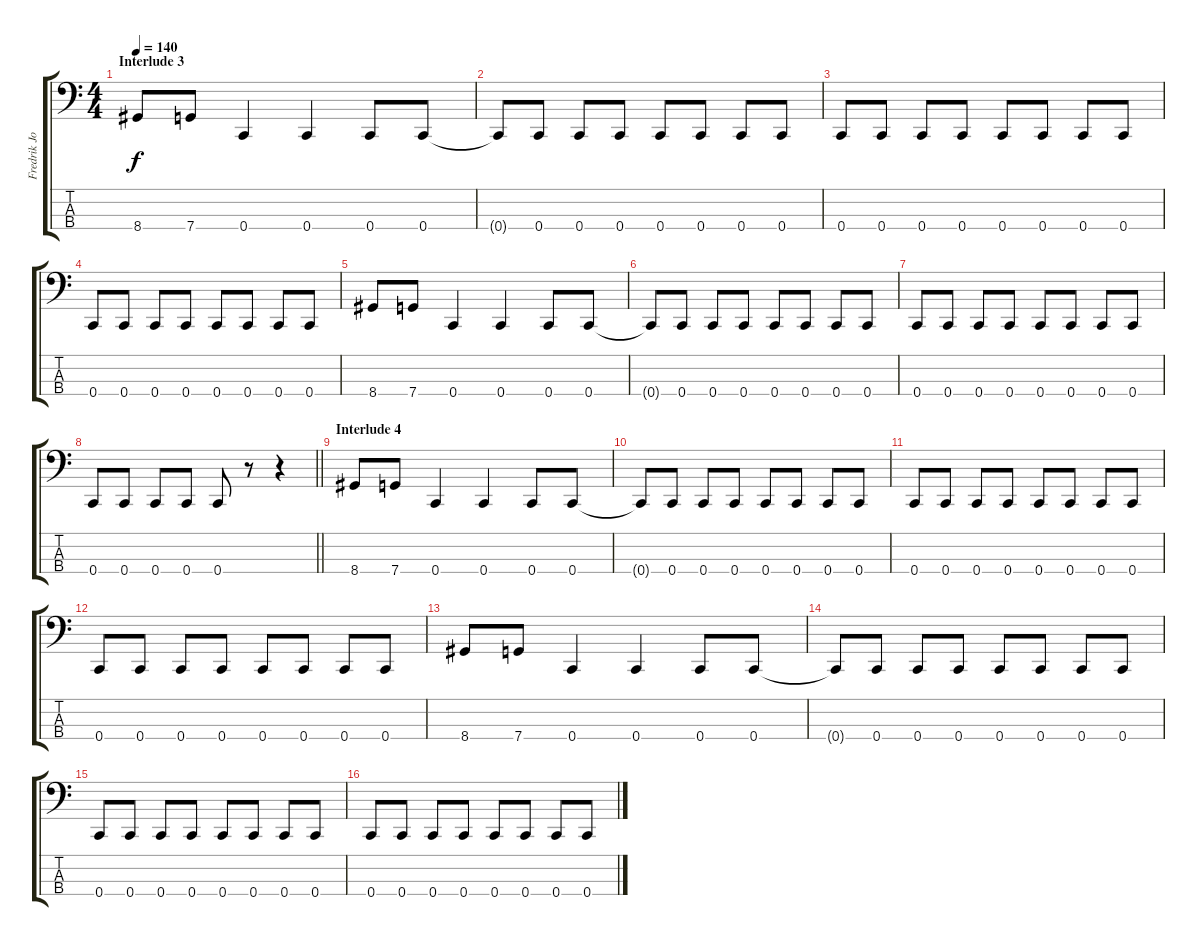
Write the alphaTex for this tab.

\track ("Fredrik Johansson " "Fredrik Jo") {instrument electricbassfinger}
\staff {score tabs}
\tuning (F2 C2 G1 C1) {hide}
\ts (4 4)
\section ("" "Interlude 3")
\tempo 140
\clef f4
\ks c
8.4.8{dy f} 7.4.8 0.4.4 0.4.4 0.4.8 0.4.8 |
0.4{t}.8 0.4.8 0.4.8 0.4.8 0.4.8 0.4.8 0.4.8 0.4.8 |
0.4.8 0.4.8 0.4.8 0.4.8 0.4.8 0.4.8 0.4.8 0.4.8 |
0.4.8 0.4.8 0.4.8 0.4.8 0.4.8 0.4.8 0.4.8 0.4.8 |
8.4.8 7.4.8 0.4.4 0.4.4 0.4.8 0.4.8 |
0.4{t}.8 0.4.8 0.4.8 0.4.8 0.4.8 0.4.8 0.4.8 0.4.8 |
0.4.8 0.4.8 0.4.8 0.4.8 0.4.8 0.4.8 0.4.8 0.4.8 |
\barLineRight lightlight
0.4.8 0.4.8 0.4.8 0.4.8 0.4.8 r.8 r.4 |
\section ("" "Interlude 4")
8.4.8 7.4.8 0.4.4 0.4.4 0.4.8 0.4.8 |
0.4{t}.8 0.4.8 0.4.8 0.4.8 0.4.8 0.4.8 0.4.8 0.4.8 |
0.4.8 0.4.8 0.4.8 0.4.8 0.4.8 0.4.8 0.4.8 0.4.8 |
0.4.8 0.4.8 0.4.8 0.4.8 0.4.8 0.4.8 0.4.8 0.4.8 |
8.4.8 7.4.8 0.4.4 0.4.4 0.4.8 0.4.8 |
0.4{t}.8 0.4.8 0.4.8 0.4.8 0.4.8 0.4.8 0.4.8 0.4.8 |
0.4.8 0.4.8 0.4.8 0.4.8 0.4.8 0.4.8 0.4.8 0.4.8 |
0.4.8 0.4.8 0.4.8 0.4.8 0.4.8 0.4.8 0.4.8 0.4.8
